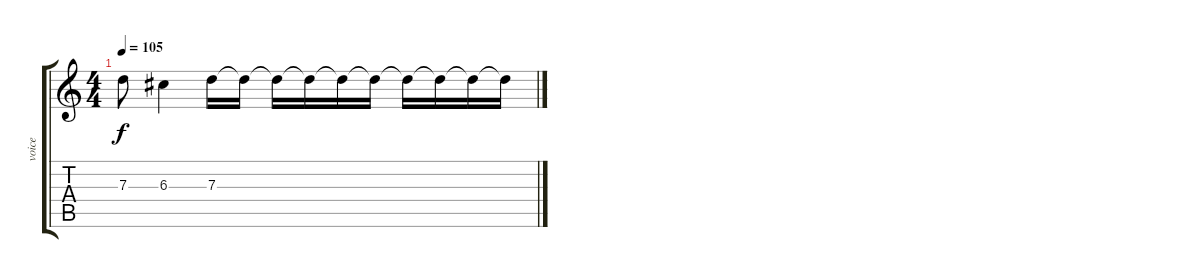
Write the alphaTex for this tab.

\track ("voice" "voice") {instrument overdrivenguitar}
\staff {score tabs}
\tuning (E4 B3 G3 D3 A2 E2) {hide}
\ts (4 4)
\tempo 105
\clef g2
\ks c
7.3.8{dy f} 6.3.4 7.3.16 7.3{t}.16 7.3{t}.16 7.3{t}.16 7.3{t}.16 7.3{t}.16 7.3{t}.16 7.3{t}.16 7.3{t}.16 7.3{t}.16
